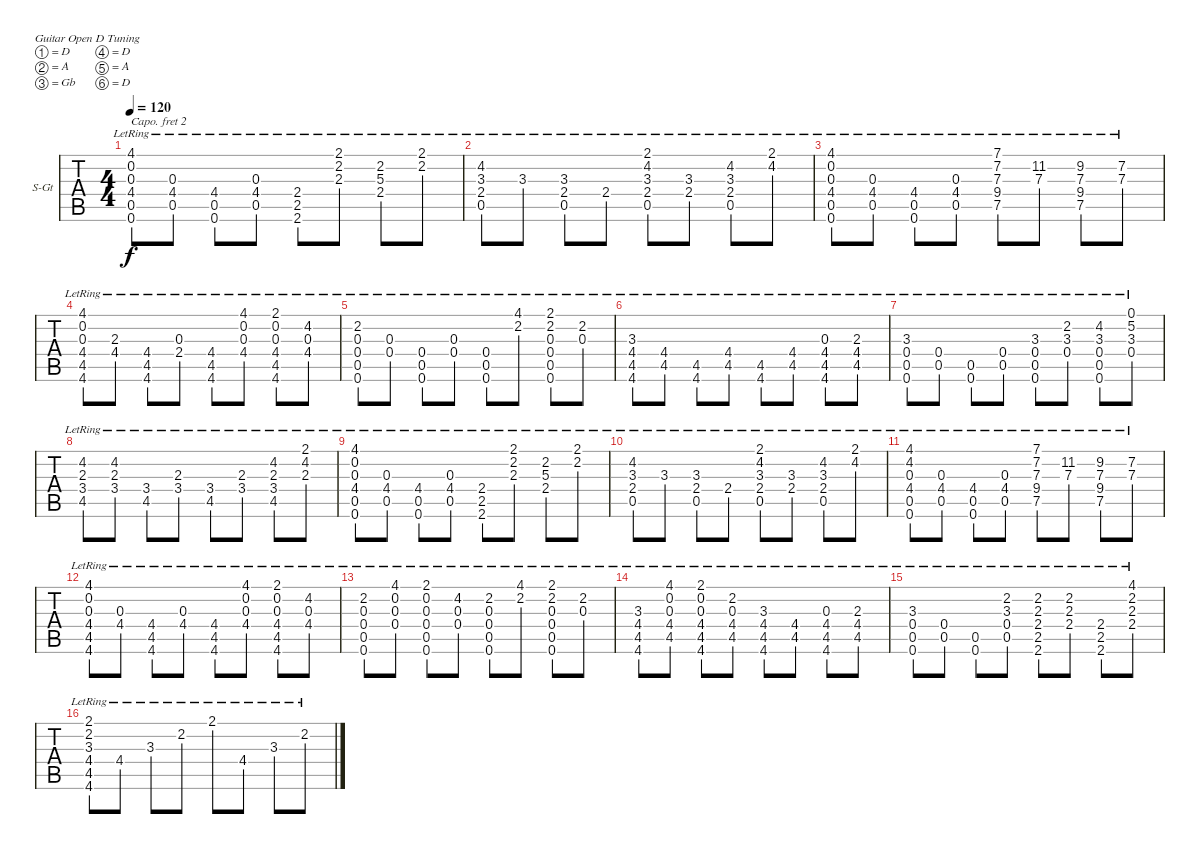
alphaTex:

\bracketExtendMode groupsimilarinstruments
\firstSystemTrackNameOrientation horizontal
\otherSystemsTrackNameOrientation horizontal
\track ("Òô¹ì 1" "S-Gt") {instrument acousticguitarsteel}
\staff {tabs}
\capo 2
\tuning (D4 A3 Gb3 D3 A2 D2)
\ts (4 4)
\tempo 120
\clef g2
\ks c
(4.1{lr} 0.2{lr} 0.3{lr} 4.4{lr} 0.5{lr} 0.6{lr}).8{dy f} (0.3{lr} 4.4{lr} 0.5{lr}).8 (4.4{lr} 0.5{lr} 0.6{lr}).8 (0.3{lr} 4.4{lr} 0.5{lr}).8 (2.4{lr} 2.5{lr} 2.6{lr}).8 (2.1{lr} 2.2{lr} 2.3{lr}).8 (2.2{lr} 5.3{lr} 2.4{lr}).8 (2.1{lr} 2.2{lr}).8 |
(4.2{lr} 3.3{lr} 2.4{lr} 0.5{lr}).8 3.3{lr}.8 (3.3{lr} 2.4{lr} 0.5{lr}).8 2.4{lr}.8 (2.1{lr} 4.2{lr} 3.3{lr} 2.4{lr} 0.5{lr}).8 (3.3{lr} 2.4{lr}).8 (4.2{lr} 3.3{lr} 2.4{lr} 0.5{lr}).8 (2.1{lr} 4.2{lr}).8 |
(4.1{lr} 0.2{lr} 0.3{lr} 4.4{lr} 0.5{lr} 0.6{lr}).8 (0.3{lr} 4.4{lr} 0.5{lr}).8 (4.4{lr} 0.5{lr} 0.6{lr}).8 (0.3{lr} 4.4{lr} 0.5{lr}).8 (7.1{lr} 7.2{lr} 7.3{lr} 9.4{lr} 7.5{lr}).8 (11.2{lr} 7.3{lr}).8 (9.2{lr} 7.3{lr} 9.4{lr} 7.5{lr}).8 (7.2{lr} 7.3{lr}).8 |
(4.1{lr} 0.2{lr} 0.3{lr} 4.4{lr} 4.5{lr} 4.6{lr}).8 (2.3{lr} 4.4{lr}).8 (4.4{lr} 4.5{lr} 4.6{lr}).8 (0.3{lr} 2.4{lr}).8 (4.4{lr} 4.5{lr} 4.6{lr}).8 (4.1{lr} 0.2{lr} 0.3{lr} 4.4{lr}).8 (2.1{lr} 0.2{lr} 0.3{lr} 4.4{lr} 4.5{lr} 4.6{lr}).8 (4.2{lr} 0.3{lr} 4.4{lr}).8 |
(2.2{lr} 0.3{lr} 0.4{lr} 0.5{lr} 0.6{lr}).8 (0.3{lr} 0.4{lr}).8 (0.4{lr} 0.5{lr} 0.6{lr}).8 (0.3{lr} 0.4{lr}).8 (0.4{lr} 0.5{lr} 0.6{lr}).8 (4.1{lr} 2.2{lr}).8 (2.1{lr} 2.2{lr} 0.3{lr} 0.4{lr} 0.5{lr} 0.6{lr}).8 (2.2{lr} 0.3{lr}).8 |
(3.3{lr} 4.4{lr} 4.5{lr} 4.6{lr}).8 (4.4{lr} 4.5{lr}).8 (4.5{lr} 4.6{lr}).8 (4.4{lr} 4.5{lr}).8 (4.5{lr} 4.6{lr}).8 (4.4{lr} 4.5{lr}).8 (0.3{lr} 4.4{lr} 4.5{lr} 4.6{lr}).8 (2.3{lr} 4.4{lr} 4.5{lr}).8 |
(3.3{lr} 0.4{lr} 0.5{lr} 0.6{lr}).8 (0.4{lr} 0.5{lr}).8 (0.5{lr} 0.6{lr}).8 (0.4{lr} 0.5{lr}).8 (3.3{lr} 0.4{lr} 0.5{lr} 0.6{lr}).8 (2.2{lr} 3.3{lr} 0.4{lr}).8 (4.2{lr} 3.3{lr} 0.4{lr} 0.5{lr} 0.6{lr}).8 (0.1{lr} 5.2{lr} 3.3{lr} 0.4{lr}).8 |
(4.2{lr} 2.3{lr} 3.4{lr} 4.5{lr}).8 (4.2{lr} 2.3{lr} 3.4{lr}).8 (3.4{lr} 4.5{lr}).8 (2.3{lr} 3.4{lr}).8 (3.4{lr} 4.5{lr}).8 (2.3{lr} 3.4{lr}).8 (4.2{lr} 2.3{lr} 3.4{lr} 4.5{lr}).8 (2.1{lr} 4.2{lr} 2.3{lr}).8 |
(4.1{lr} 0.2{lr} 0.3{lr} 4.4{lr} 0.5{lr} 0.6{lr}).8 (0.3{lr} 4.4{lr} 0.5{lr}).8 (4.4{lr} 0.5{lr} 0.6{lr}).8 (0.3{lr} 4.4{lr} 0.5{lr}).8 (2.4{lr} 2.5{lr} 2.6{lr}).8 (2.1{lr} 2.2{lr} 2.3{lr}).8 (2.2{lr} 5.3{lr} 2.4{lr}).8 (2.1{lr} 2.2{lr}).8 |
(4.2{lr} 3.3{lr} 2.4{lr} 0.5{lr}).8 3.3{lr}.8 (3.3{lr} 2.4{lr} 0.5{lr}).8 2.4{lr}.8 (2.1{lr} 4.2{lr} 3.3{lr} 2.4{lr} 0.5{lr}).8 (3.3{lr} 2.4{lr}).8 (4.2{lr} 3.3{lr} 2.4{lr} 0.5{lr}).8 (2.1{lr} 4.2{lr}).8 |
(4.1{lr} 4.2{lr} 0.3{lr} 4.4{lr} 0.5{lr} 0.6{lr}).8 (0.3{lr} 4.4{lr} 0.5{lr}).8 (4.4{lr} 0.5{lr} 0.6{lr}).8 (0.3{lr} 4.4{lr} 0.5{lr}).8 (7.1{lr} 7.2{lr} 7.3{lr} 9.4{lr} 7.5{lr}).8 (11.2{lr} 7.3{lr}).8 (9.2{lr} 7.3{lr} 9.4{lr} 7.5{lr}).8 (7.2{lr} 7.3{lr}).8 |
(4.1{lr} 0.2{lr} 0.3{lr} 4.4{lr} 4.5{lr} 4.6{lr}).8 (0.3{lr} 4.4{lr}).8 (4.4{lr} 4.5{lr} 4.6{lr}).8 (0.3{lr} 4.4{lr}).8 (4.4{lr} 4.5{lr} 4.6{lr}).8 (4.1{lr} 0.2{lr} 0.3{lr} 4.4{lr}).8 (2.1{lr} 0.2{lr} 0.3{lr} 4.4{lr} 4.5{lr} 4.6{lr}).8 (4.2{lr} 0.3{lr} 4.4{lr}).8 |
(2.2{lr} 0.3{lr} 0.4{lr} 0.5{lr} 0.6{lr}).8 (4.1{lr} 0.2{lr} 0.3{lr} 0.4{lr}).8 (2.1{lr} 0.2{lr} 0.3{lr} 0.4{lr} 0.5{lr} 0.6{lr}).8 (4.2{lr} 0.3{lr} 0.4{lr}).8 (2.2{lr} 0.3{lr} 0.4{lr} 0.5{lr} 0.6{lr}).8 (4.1{lr} 2.2{lr}).8 (2.1{lr} 2.2{lr} 0.3{lr} 0.4{lr} 0.5{lr} 0.6{lr}).8 (2.2{lr} 0.3{lr}).8 |
(3.3{lr} 4.4{lr} 4.5{lr} 4.6{lr}).8 (4.1{lr} 0.2{lr} 0.3{lr} 4.4{lr} 4.5{lr}).8 (2.1{lr} 0.2{lr} 0.3{lr} 4.4{lr} 4.5{lr} 4.6{lr}).8 (2.2{lr} 0.3{lr} 4.4{lr} 4.5{lr}).8 (3.3{lr} 4.4{lr} 4.5{lr} 4.6{lr}).8 (4.4{lr} 4.5{lr}).8 (0.3{lr} 4.4{lr} 4.5{lr} 4.6{lr}).8 (2.3{lr} 4.4{lr} 4.5{lr}).8 |
(3.3{lr} 0.4{lr} 0.5{lr} 0.6{lr}).8 (0.4{lr} 0.5{lr}).8 (0.5{lr} 0.6{lr}).8 (2.2{lr} 3.3{lr} 0.4{lr} 0.5{lr}).8 (2.2{lr} 2.3{lr} 2.4{lr} 2.5{lr} 2.6{lr}).8 (2.2{lr} 2.3{lr} 2.4{lr}).8 (2.4{lr} 2.5{lr} 2.6{lr}).8 (4.1{lr} 2.2{lr} 2.3{lr} 2.4{lr}).8 |
(2.1{lr} 2.2{lr} 3.3{lr} 4.4{lr} 4.5{lr} 4.6{lr}).8 4.4{lr}.8 3.3{lr}.8 2.2{lr}.8 2.1{lr}.8 4.4{lr}.8 3.3{lr}.8 2.2{lr}.8
